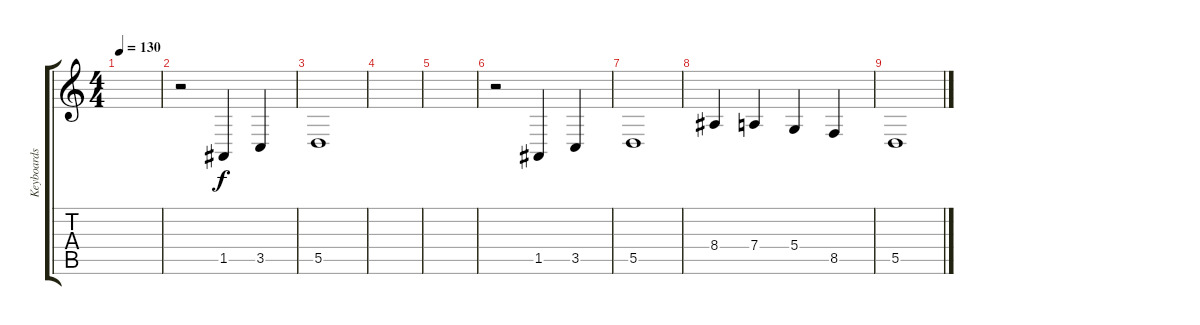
\track ("Keyboards" "Keyboards") {instrument stringensemble1}
\staff {score tabs}
\tuning (E4 B3 G3 D3 A2 E2) {hide}
\ts (4 4)
\tempo 130
\clef g2
\ks c
|
r.2 1.5.4 3.5.4 |
5.5.1 |
|
|
r.2 1.5.4 3.5.4 |
5.5.1 |
8.4.4 7.4.4 5.4.4 8.5.4 |
5.5.1
